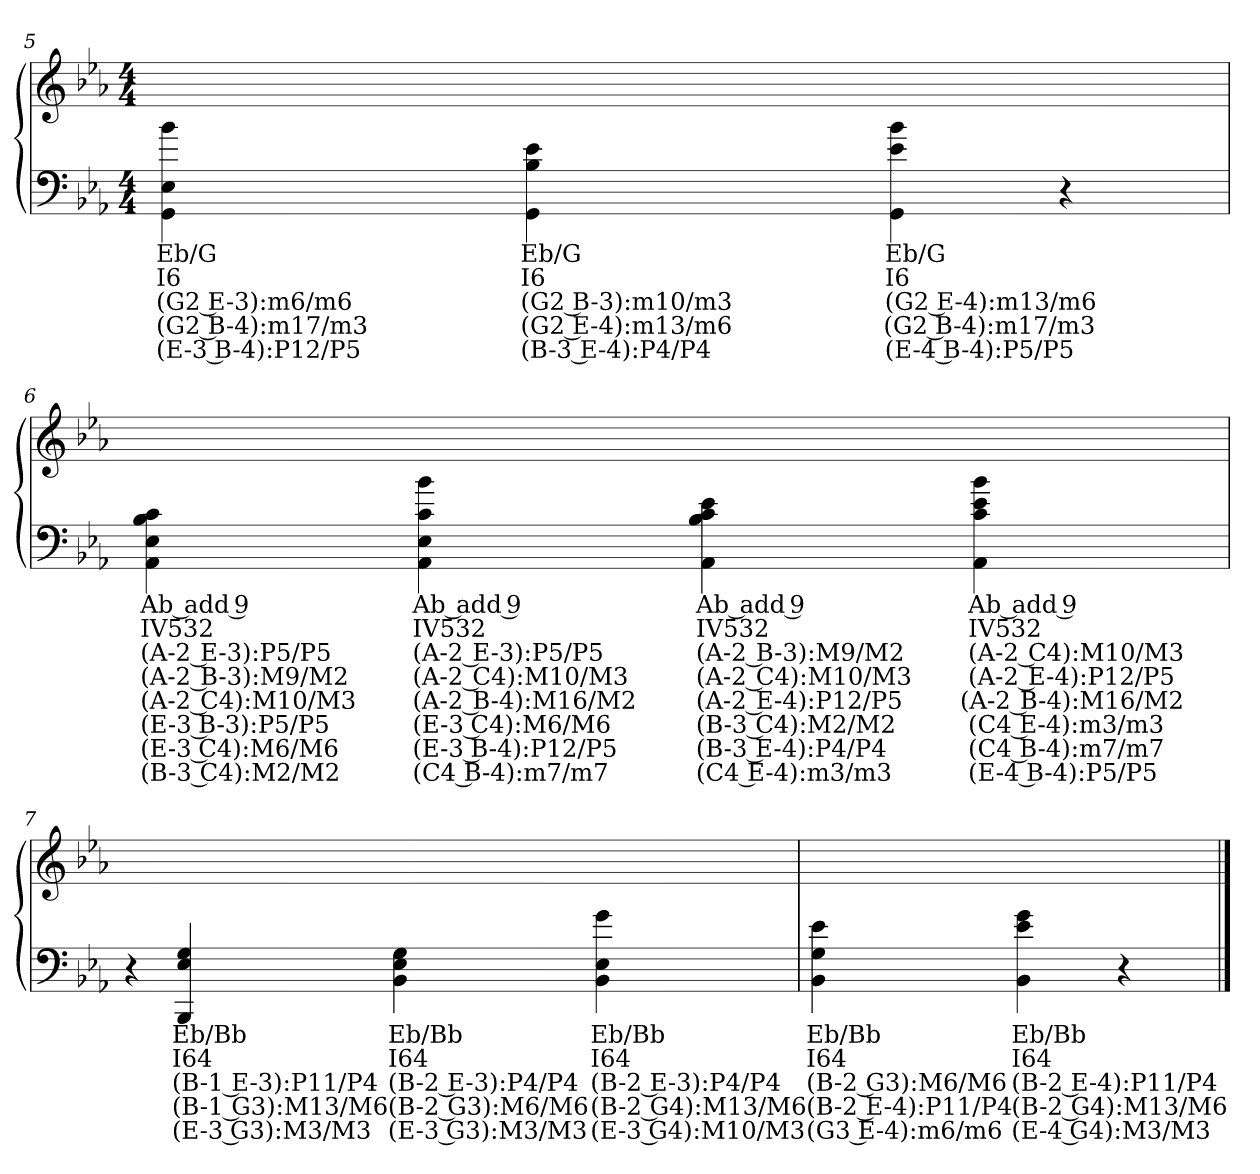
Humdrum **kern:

**kern	**text	**text	**text	**text	**text	**text	**text	**text	**kern
*part2	*part2	*part2	*part2	*part2	*part2	*part2	*part2	*part2	*part1
*staff2	*staff2	*staff2	*staff2	*staff2	*staff2	*staff2	*staff2	*staff2	*staff1
*clefF4	*	*	*	*	*	*	*	*	*clefG2
*k[b-e-a-]	*	*	*	*	*	*	*	*	*k[b-e-a-]
*E-:	*	*	*	*	*	*	*	*	*E-:
*M4/4	*	*	*	*	*	*	*	*	*M4/4
=5	=5	=5	=5	=5	=5	=5	=5	=5	=5
4GG 4E- 4b-	Eb/G	I6	(G2 E-3):m6/m6	(G2 B-4):m17/m3	(E-3 B-4):P12/P5	.	.	.	1ryy
4GG 4B- 4e-	Eb/G	I6	(G2 B-3):m10/m3	(G2 E-4):m13/m6	(B-3 E-4):P4/P4	.	.	.	.
4GG 4e- 4b-	Eb/G	I6	(G2 E-4):m13/m6	(G2 B-4):m17/m3	(E-4 B-4):P5/P5	.	.	.	.
4r	.	.	.	.	.	.	.	.	.
=6	=6	=6	=6	=6	=6	=6	=6	=6	=6
4AA- 4E- 4B- 4c	Ab add 9	IV532	(A-2 E-3):P5/P5	(A-2 B-3):M9/M2	(A-2 C4):M10/M3	(E-3 B-3):P5/P5	(E-3 C4):M6/M6	(B-3 C4):M2/M2	1ryy
4AA- 4E- 4c 4b-	Ab add 9	IV532	(A-2 E-3):P5/P5	(A-2 C4):M10/M3	(A-2 B-4):M16/M2	(E-3 C4):M6/M6	(E-3 B-4):P12/P5	(C4 B-4):m7/m7	.
4AA- 4B- 4c 4e-	Ab add 9	IV532	(A-2 B-3):M9/M2	(A-2 C4):M10/M3	(A-2 E-4):P12/P5	(B-3 C4):M2/M2	(B-3 E-4):P4/P4	(C4 E-4):m3/m3	.
4AA- 4c 4e- 4b-	Ab add 9	IV532	(A-2 C4):M10/M3	(A-2 E-4):P12/P5	(A-2 B-4):M16/M2	(C4 E-4):m3/m3	(C4 B-4):m7/m7	(E-4 B-4):P5/P5	.
=7	=7	=7	=7	=7	=7	=7	=7	=7	=7
4r	.	.	.	.	.	.	.	.	1ryy
4BBB- 4E- 4G	Eb/Bb	I64	(B-1 E-3):P11/P4	(B-1 G3):M13/M6	(E-3 G3):M3/M3	.	.	.	.
4BB- 4E- 4G	Eb/Bb	I64	(B-2 E-3):P4/P4	(B-2 G3):M6/M6	(E-3 G3):M3/M3	.	.	.	.
4BB- 4E- 4g	Eb/Bb	I64	(B-2 E-3):P4/P4	(B-2 G4):M13/M6	(E-3 G4):M10/M3	.	.	.	.
=8	=8	=8	=8	=8	=8	=8	=8	=8	=8
4BB- 4G 4e-	Eb/Bb	I64	(B-2 G3):M6/M6	(B-2 E-4):P11/P4	(G3 E-4):m6/m6	.	.	.	2.ryy
4BB- 4e- 4g	Eb/Bb	I64	(B-2 E-4):P11/P4	(B-2 G4):M13/M6	(E-4 G4):M3/M3	.	.	.	.
4r	.	.	.	.	.	.	.	.	.
==	==	==	==	==	==	==	==	==	==
*-	*-	*-	*-	*-	*-	*-	*-	*-	*-
